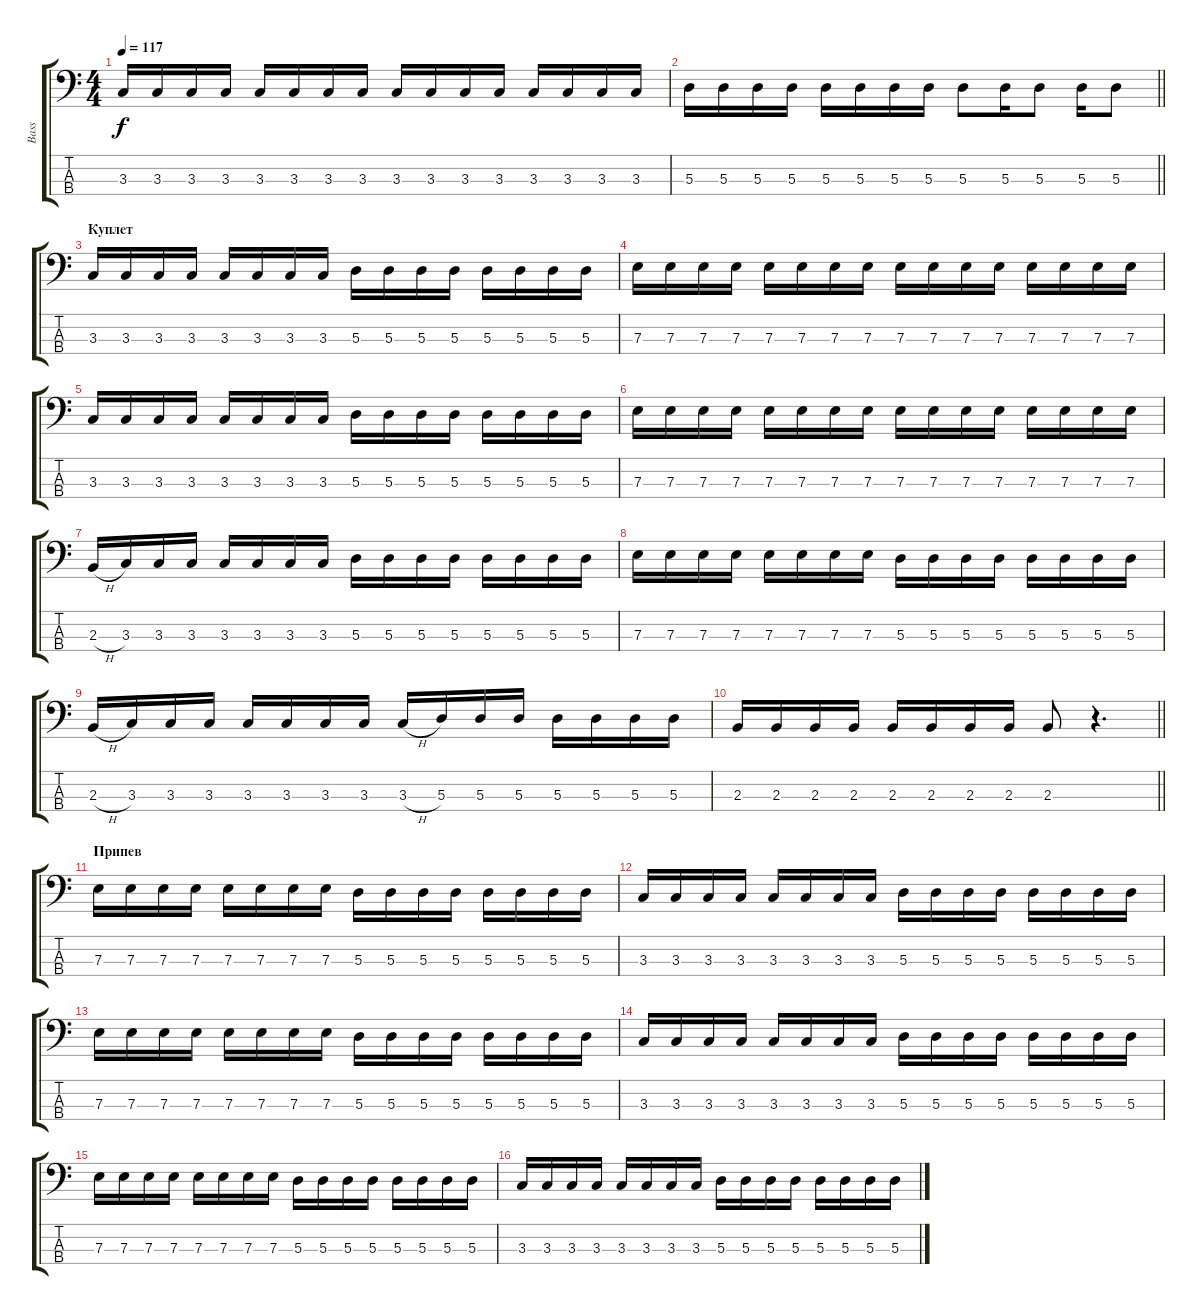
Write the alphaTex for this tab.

\track ("Bass" "Bass") {instrument slapbass1}
\staff {score tabs}
\tuning (G2 D2 A1 E1) {hide}
\ts (4 4)
\tempo 117
\clef f4
\ks c
3.3.16{dy f} 3.3.16 3.3.16 3.3.16 3.3.16 3.3.16 3.3.16 3.3.16 3.3.16 3.3.16 3.3.16 3.3.16 3.3.16 3.3.16 3.3.16 3.3.16 |
\barLineRight lightlight
5.3.16 5.3.16 5.3.16 5.3.16 5.3.16 5.3.16 5.3.16 5.3.16 5.3.8 5.3.16 5.3.8 5.3.16 5.3.8 |
\section ("" "Куплет")
3.3.16 3.3.16 3.3.16 3.3.16 3.3.16 3.3.16 3.3.16 3.3.16 5.3.16 5.3.16 5.3.16 5.3.16 5.3.16 5.3.16 5.3.16 5.3.16 |
7.3.16 7.3.16 7.3.16 7.3.16 7.3.16 7.3.16 7.3.16 7.3.16 7.3.16 7.3.16 7.3.16 7.3.16 7.3.16 7.3.16 7.3.16 7.3.16 |
3.3.16 3.3.16 3.3.16 3.3.16 3.3.16 3.3.16 3.3.16 3.3.16 5.3.16 5.3.16 5.3.16 5.3.16 5.3.16 5.3.16 5.3.16 5.3.16 |
7.3.16 7.3.16 7.3.16 7.3.16 7.3.16 7.3.16 7.3.16 7.3.16 7.3.16 7.3.16 7.3.16 7.3.16 7.3.16 7.3.16 7.3.16 7.3.16 |
2.3{h}.16 3.3.16 3.3.16 3.3.16 3.3.16 3.3.16 3.3.16 3.3.16 5.3.16 5.3.16 5.3.16 5.3.16 5.3.16 5.3.16 5.3.16 5.3.16 |
7.3.16 7.3.16 7.3.16 7.3.16 7.3.16 7.3.16 7.3.16 7.3.16 5.3.16 5.3.16 5.3.16 5.3.16 5.3.16 5.3.16 5.3.16 5.3.16 |
2.3{h}.16 3.3.16 3.3.16 3.3.16 3.3.16 3.3.16 3.3.16 3.3.16 3.3{h}.16 5.3.16 5.3.16 5.3.16 5.3.16 5.3.16 5.3.16 5.3.16 |
\barLineRight lightlight
2.3.16 2.3.16 2.3.16 2.3.16 2.3.16 2.3.16 2.3.16 2.3.16 2.3.8 r.4{d} |
\section ("" "Припев")
7.3.16 7.3.16 7.3.16 7.3.16 7.3.16 7.3.16 7.3.16 7.3.16 5.3.16 5.3.16 5.3.16 5.3.16 5.3.16 5.3.16 5.3.16 5.3.16 |
3.3.16 3.3.16 3.3.16 3.3.16 3.3.16 3.3.16 3.3.16 3.3.16 5.3.16 5.3.16 5.3.16 5.3.16 5.3.16 5.3.16 5.3.16 5.3.16 |
7.3.16 7.3.16 7.3.16 7.3.16 7.3.16 7.3.16 7.3.16 7.3.16 5.3.16 5.3.16 5.3.16 5.3.16 5.3.16 5.3.16 5.3.16 5.3.16 |
3.3.16 3.3.16 3.3.16 3.3.16 3.3.16 3.3.16 3.3.16 3.3.16 5.3.16 5.3.16 5.3.16 5.3.16 5.3.16 5.3.16 5.3.16 5.3.16 |
7.3.16 7.3.16 7.3.16 7.3.16 7.3.16 7.3.16 7.3.16 7.3.16 5.3.16 5.3.16 5.3.16 5.3.16 5.3.16 5.3.16 5.3.16 5.3.16 |
3.3.16 3.3.16 3.3.16 3.3.16 3.3.16 3.3.16 3.3.16 3.3.16 5.3.16 5.3.16 5.3.16 5.3.16 5.3.16 5.3.16 5.3.16 5.3.16
